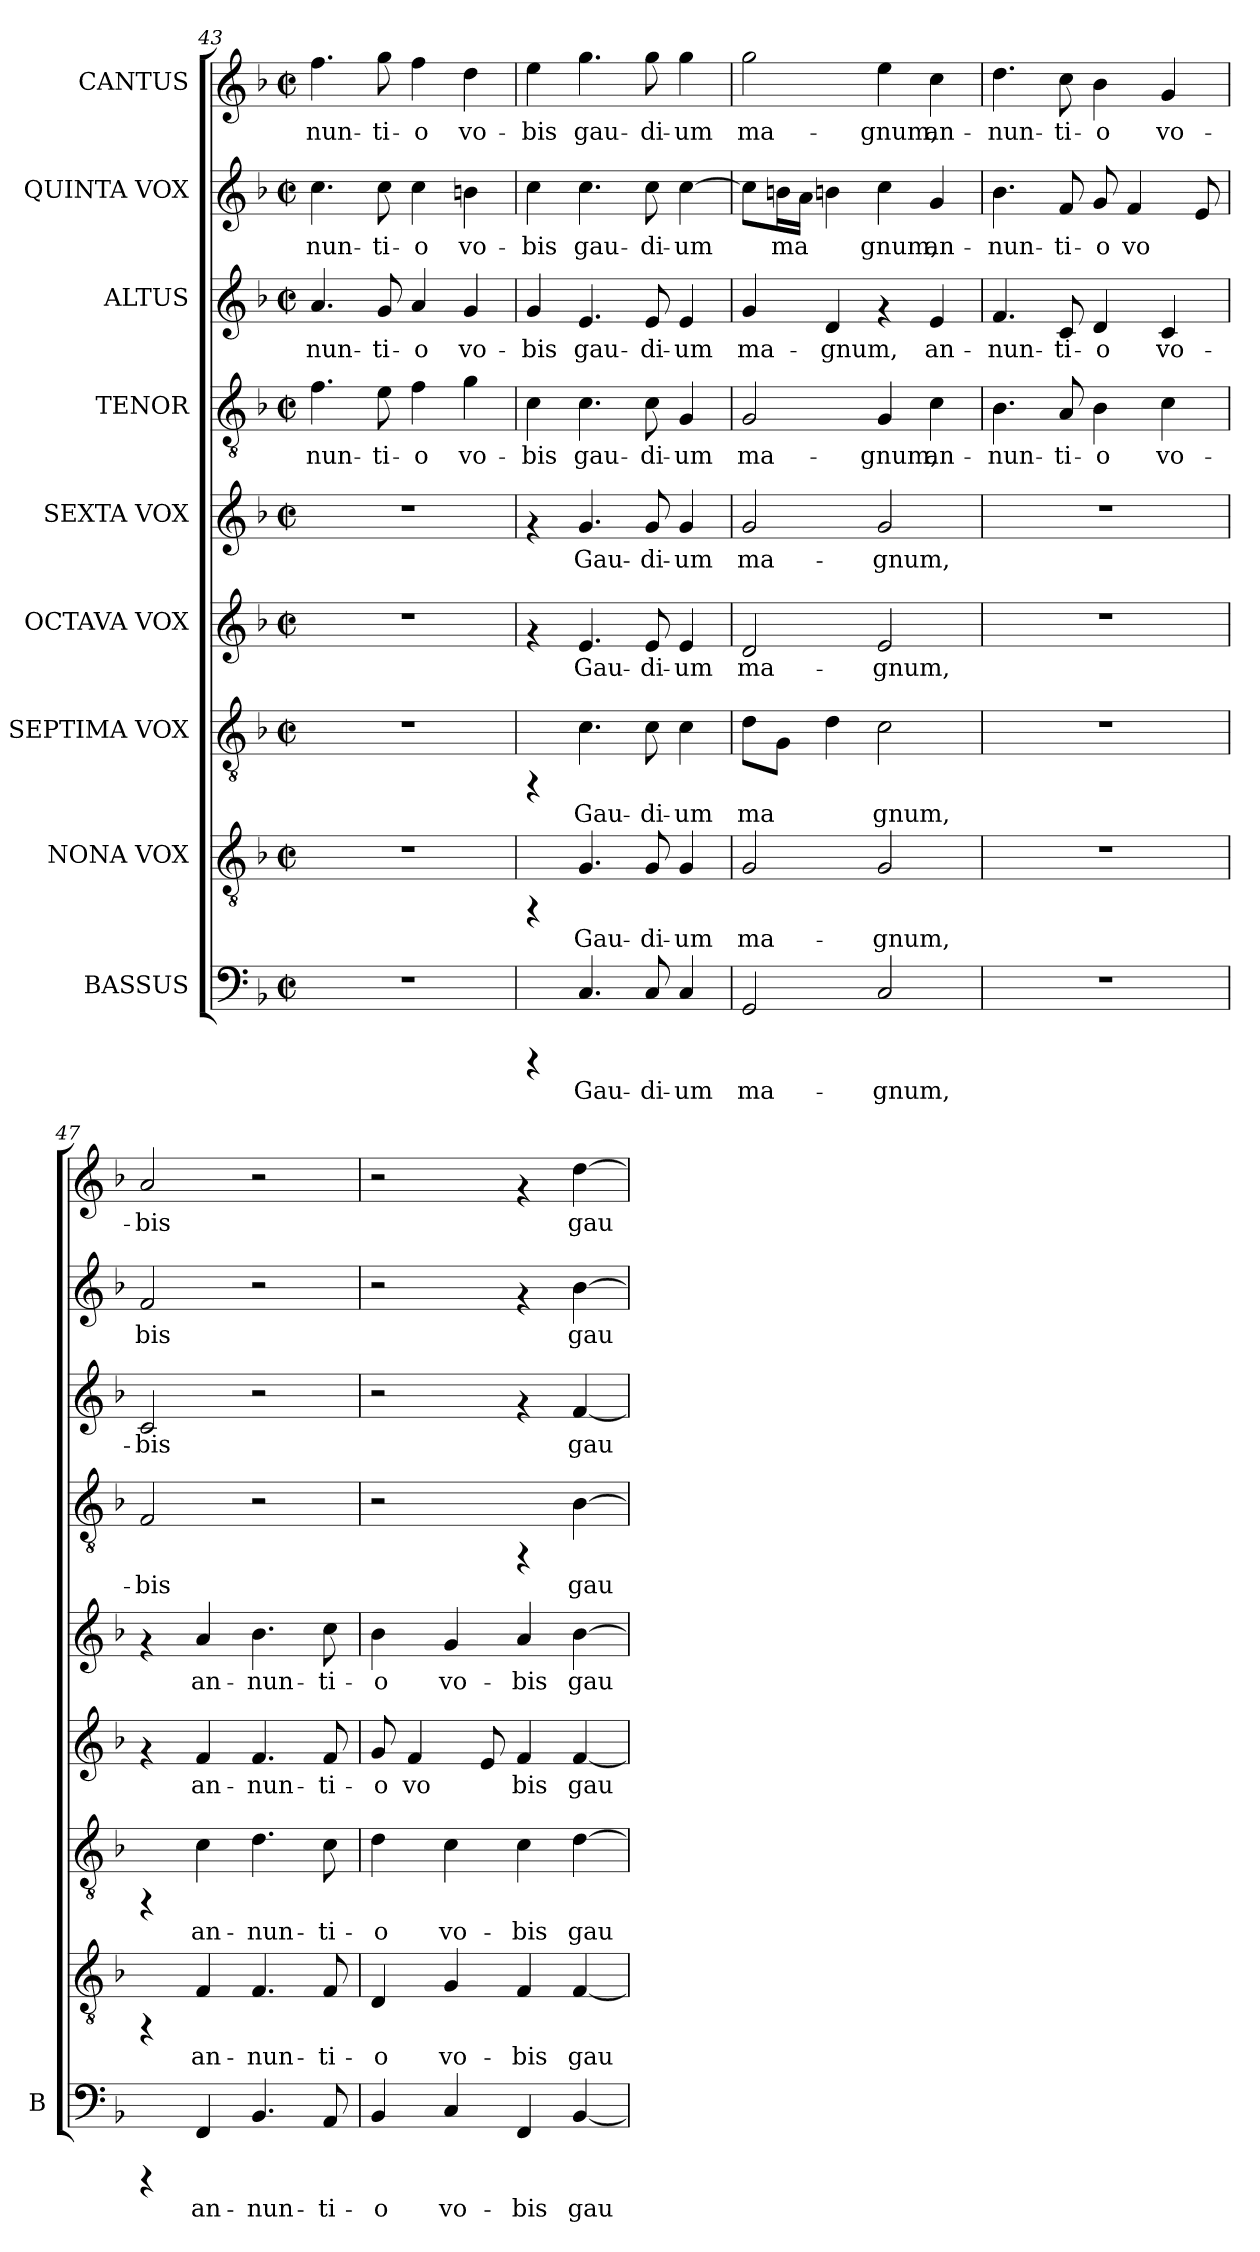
**kern	**text	**kern	**text	**kern	**text	**kern	**text	**kern	**text	**kern	**text	**kern	**text	**kern	**text	**kern	**text
*part9	*part9	*part8	*part8	*part7	*part7	*part6	*part6	*part5	*part5	*part4	*part4	*part3	*part3	*part2	*part2	*part1	*part1
*staff9	*staff9	*staff8	*staff8	*staff7	*staff7	*staff6	*staff6	*staff5	*staff5	*staff4	*staff4	*staff3	*staff3	*staff2	*staff2	*staff1	*staff1
*I"BASSUS	*	*I"NONA VOX	*	*I"SEPTIMA VOX	*	*I"OCTAVA VOX	*	*I"SEXTA VOX	*	*I"TENOR	*	*I"ALTUS	*	*I"QUINTA VOX	*	*I"CANTUS	*
*I'B	*	*	*	*	*	*	*	*	*	*	*	*	*	*	*	*	*
!!LO:PB:g=z
*clefF4	*	*clefGv2	*	*clefGv2	*	*clefG2	*	*clefG2	*	*clefGv2	*	*clefG2	*	*clefG2	*	*clefG2	*
*k[b-]	*	*k[b-]	*	*k[b-]	*	*k[b-]	*	*k[b-]	*	*k[b-]	*	*k[b-]	*	*k[b-]	*	*k[b-]	*
*F:	*	*F:	*	*F:	*	*F:	*	*F:	*	*F:	*	*F:	*	*F:	*	*F:	*
*M2/2	*	*M2/2	*	*M2/2	*	*M2/2	*	*M2/2	*	*M2/2	*	*M2/2	*	*M2/2	*	*M2/2	*
*met(c|)	*	*met(c|)	*	*met(c|)	*	*met(c|)	*	*met(c|)	*	*met(c|)	*	*met(c|)	*	*met(c|)	*	*met(c|)	*
=43	=43	=43	=43	=43	=43	=43	=43	=43	=43	=43	=43	=43	=43	=43	=43	=43	=43
!	!	!	!	!	!	!	!	!	!	!	!LO:LY:b:cj	!	!LO:LY:b:cj	!	!LO:LY:b:cj	!	!LO:LY:b:cj
1r	.	1r	.	1r	.	1r	.	1r	.	4.f\	-nun-	4.a/	-nun-	4.cc\	-nun-	4.ff\	-nun-
!	!	!	!	!	!	!	!	!	!	!	!LO:LY:b:cj	!	!LO:LY:b:cj	!	!LO:LY:b:cj	!	!LO:LY:b:cj
.	.	.	.	.	.	.	.	.	.	8e\	-ti-	8g/	-ti-	8cc\	-ti-	8gg\	-ti-
!	!	!	!	!	!	!	!	!	!	!	!LO:LY:b:cj	!	!LO:LY:b:cj	!	!LO:LY:b:cj	!	!LO:LY:b:cj
.	.	.	.	.	.	.	.	.	.	4f\	-o	4a/	-o	4cc\	-o	4ff\	-o
!	!	!	!	!	!	!	!	!	!	!	!LO:LY:b:cj	!	!LO:LY:b:cj	!	!LO:LY:b:cj	!	!LO:LY:b:cj
.	.	.	.	.	.	.	.	.	.	4g\	vo-	4g/	vo-	4bn\	vo-	4dd\	vo-
=44	=44	=44	=44	=44	=44	=44	=44	=44	=44	=44	=44	=44	=44	=44	=44	=44	=44
!	!	!	!	!	!	!	!	!	!	!	!LO:LY:b:cj	!	!LO:LY:b:cj	!	!LO:LY:b:cj	!	!LO:LY:b:cj
4rCCC	.	4rFF	.	4rFF	.	4rf	.	4rf	.	4c\	-bis	4g/	-bis	4cc\	-bis	4ee\	-bis
!	!LO:LY:b:cj	!	!LO:LY:b:cj	!	!LO:LY:b:cj	!	!LO:LY:b:cj	!	!LO:LY:b:cj	!	!LO:LY:b:cj	!	!LO:LY:b:cj	!	!LO:LY:b:cj	!	!LO:LY:b:cj
4.C/	Gau-	4.G/	Gau-	4.c\	Gau-	4.e/	Gau-	4.g/	Gau-	4.c\	gau-	4.e/	gau-	4.cc\	gau-	4.gg\	gau-
!	!LO:LY:b:cj	!	!LO:LY:b:cj	!	!LO:LY:b:cj	!	!LO:LY:b:cj	!	!LO:LY:b:cj	!	!LO:LY:b:cj	!	!LO:LY:b:cj	!	!LO:LY:b:cj	!	!LO:LY:b:cj
8C/	-di-	8G/	-di-	8c\	-di-	8e/	-di-	8g/	-di-	8c\	-di-	8e/	-di-	8cc\	-di-	8gg\	-di-
!	!LO:LY:b:cj	!	!LO:LY:b:cj	!	!LO:LY:b:cj	!	!LO:LY:b:cj	!	!LO:LY:b:cj	!	!LO:LY:b:cj	!	!LO:LY:b:cj	!	!LO:LY:b:cj	!	!LO:LY:b:cj
4C/	-um	4G/	-um	4c\	-um	4e/	-um	4g/	-um	4G/	-um	4e/	-um	[>4cc\	-um	4gg\	-um
=45	=45	=45	=45	=45	=45	=45	=45	=45	=45	=45	=45	=45	=45	=45	=45	=45	=45
!	!LO:LY:b:cj	!	!LO:LY:b:cj	!	!LO:LY:b:cj	!	!LO:LY:b:cj	!	!LO:LY:b:cj	!	!LO:LY:b:cj	!	!LO:LY:b:cj	!	!LO:LY:b:cj	!	!LO:LY:b:cj
2GG/	ma-	2G/	ma-	8d\L	ma-	2d/	ma-	2g/	ma-	2G/	ma-	4g/	ma-	8cc\L]	.	2gg\	ma-
!	!	!	!	!	!LO:LY:b:cj	!	!	!	!	!	!	!	!	!	!LO:LY:b:cj	!	!
.	.	.	.	8G\J	--	.	.	.	.	.	.	.	.	16bn\	ma-	.	.
!	!	!	!	!	!	!	!	!	!	!	!	!	!	!	!LO:LY:b:cj	!	!
.	.	.	.	.	.	.	.	.	.	.	.	.	.	16a\J	--	.	.
!	!	!	!	!	!LO:LY:b:cj	!	!	!	!	!	!	!	!LO:LY:b:cj	!	!LO:LY:b:cj	!	!
.	.	.	.	4d\	--	.	.	.	.	.	.	4d/	-gnum,	4bn\	--	.	.
!	!LO:LY:b:cj	!	!LO:LY:b:cj	!	!LO:LY:b:cj	!	!LO:LY:b:cj	!	!LO:LY:b:cj	!	!LO:LY:b:cj	!	!	!	!LO:LY:b:cj	!	!LO:LY:b:cj
2C/	-gnum,	2G/	-gnum,	2c\	-gnum,	2e/	-gnum,	2g/	-gnum,	4G/	-gnum,	4rf	.	4cc\	-gnum,	4ee\	-gnum,
!	!	!	!	!	!	!	!	!	!	!	!LO:LY:b:cj	!	!LO:LY:b:cj	!	!LO:LY:b:cj	!	!LO:LY:b:cj
.	.	.	.	.	.	.	.	.	.	4c\	an-	4e/	an-	4g/	an-	4cc\	an-
=46	=46	=46	=46	=46	=46	=46	=46	=46	=46	=46	=46	=46	=46	=46	=46	=46	=46
!	!	!	!	!	!	!	!	!	!	!	!LO:LY:b:cj	!	!LO:LY:b:cj	!	!LO:LY:b:cj	!	!LO:LY:b:cj
1r	.	1r	.	1r	.	1r	.	1r	.	4.B-\	-nun-	4.f/	-nun-	4.b-\	-nun-	4.dd\	-nun-
!	!	!	!	!	!	!	!	!	!	!	!LO:LY:b:cj	!	!LO:LY:b:cj	!	!LO:LY:b:cj	!	!LO:LY:b:cj
.	.	.	.	.	.	.	.	.	.	8A/	-ti-	8c/	-ti-	8f/	-ti-	8cc\	-ti-
!	!	!	!	!	!	!	!	!	!	!	!LO:LY:b:cj	!	!LO:LY:b:cj	!	!LO:LY:b:cj	!	!LO:LY:b:cj
.	.	.	.	.	.	.	.	.	.	4B-\	-o	4d/	-o	8g/	-o	4b-\	-o
!	!	!	!	!	!	!	!	!	!	!	!	!	!	!	!LO:LY:b:cj	!	!
.	.	.	.	.	.	.	.	.	.	.	.	.	.	4f/	vo-	.	.
!	!	!	!	!	!	!	!	!	!	!	!LO:LY:b:cj	!	!LO:LY:b:cj	!	!	!	!LO:LY:b:cj
.	.	.	.	.	.	.	.	.	.	4c\	vo-	4c/	vo-	.	.	4g/	vo-
!	!	!	!	!	!	!	!	!	!	!	!	!	!	!	!LO:LY:b:cj	!	!
.	.	.	.	.	.	.	.	.	.	.	.	.	.	8e/	--	.	.
=47	=47	=47	=47	=47	=47	=47	=47	=47	=47	=47	=47	=47	=47	=47	=47	=47	=47
!	!	!	!	!	!	!	!	!	!	!	!LO:LY:b:cj	!	!LO:LY:b:cj	!	!LO:LY:b:cj	!	!LO:LY:b:cj
4rCCC	.	4rFF	.	4rFF	.	4rf	.	4rf	.	2F/	-bis	2c/	-bis	2f/	-bis	2a/	-bis
!	!LO:LY:b:cj	!	!LO:LY:b:cj	!	!LO:LY:b:cj	!	!LO:LY:b:cj	!	!LO:LY:b:cj	!	!	!	!	!	!	!	!
4FF/	an-	4F/	an-	4c\	an-	4f/	an-	4a/	an-	.	.	.	.	.	.	.	.
!	!LO:LY:b:cj	!	!LO:LY:b:cj	!	!LO:LY:b:cj	!	!LO:LY:b:cj	!	!LO:LY:b:cj	!	!	!	!	!	!	!	!
4.BB-/	-nun-	4.F/	-nun-	4.d\	-nun-	4.f/	-nun-	4.b-\	-nun-	2r	.	2r	.	2r	.	2r	.
!	!LO:LY:b:cj	!	!LO:LY:b:cj	!	!LO:LY:b:cj	!	!LO:LY:b:cj	!	!LO:LY:b:cj	!	!	!	!	!	!	!	!
8AA/	-ti-	8F/	-ti-	8c\	-ti-	8f/	-ti-	8cc\	-ti-	.	.	.	.	.	.	.	.
=48	=48	=48	=48	=48	=48	=48	=48	=48	=48	=48	=48	=48	=48	=48	=48	=48	=48
!	!LO:LY:b:cj	!	!LO:LY:b:cj	!	!LO:LY:b:cj	!	!LO:LY:b:cj	!	!LO:LY:b:cj	!	!	!	!	!	!	!	!
4BB-/	-o	4D/	-o	4d\	-o	8g/	-o	4b-\	-o	2r	.	2r	.	2r	.	2r	.
!	!	!	!	!	!	!	!LO:LY:b:cj	!	!	!	!	!	!	!	!	!	!
.	.	.	.	.	.	4f/	vo-	.	.	.	.	.	.	.	.	.	.
!	!LO:LY:b:cj	!	!LO:LY:b:cj	!	!LO:LY:b:cj	!	!	!	!LO:LY:b:cj	!	!	!	!	!	!	!	!
4C/	vo-	4G/	vo-	4c\	vo-	.	.	4g/	vo-	.	.	.	.	.	.	.	.
!	!	!	!	!	!	!	!LO:LY:b:cj	!	!	!	!	!	!	!	!	!	!
.	.	.	.	.	.	8e/	--	.	.	.	.	.	.	.	.	.	.
!	!LO:LY:b:cj	!	!LO:LY:b:cj	!	!LO:LY:b:cj	!	!LO:LY:b:cj	!	!LO:LY:b:cj	!	!	!	!	!	!	!	!
4FF/	-bis	4F/	-bis	4c\	-bis	4f/	-bis	4a/	-bis	4rFF	.	4rf	.	4rf	.	4rf	.
!	!LO:LY:b:cj	!	!LO:LY:b:cj	!	!LO:LY:b:cj	!	!LO:LY:b:cj	!	!LO:LY:b:cj	!	!LO:LY:b:cj	!	!LO:LY:b:cj	!	!LO:LY:b:cj	!	!LO:LY:b:cj
[<4BB-/	gau-	[<4F/	gau-	[>4d\	gau-	[<4f/	gau-	[>4b-\	gau-	[>4B-\	gau-	[<4f/	gau-	[>4b-\	gau-	[>4dd\	gau-
=	=	=	=	=	=	=	=	=	=	=	=	=	=	=	=	=	=
*-	*-	*-	*-	*-	*-	*-	*-	*-	*-	*-	*-	*-	*-	*-	*-	*-	*-
